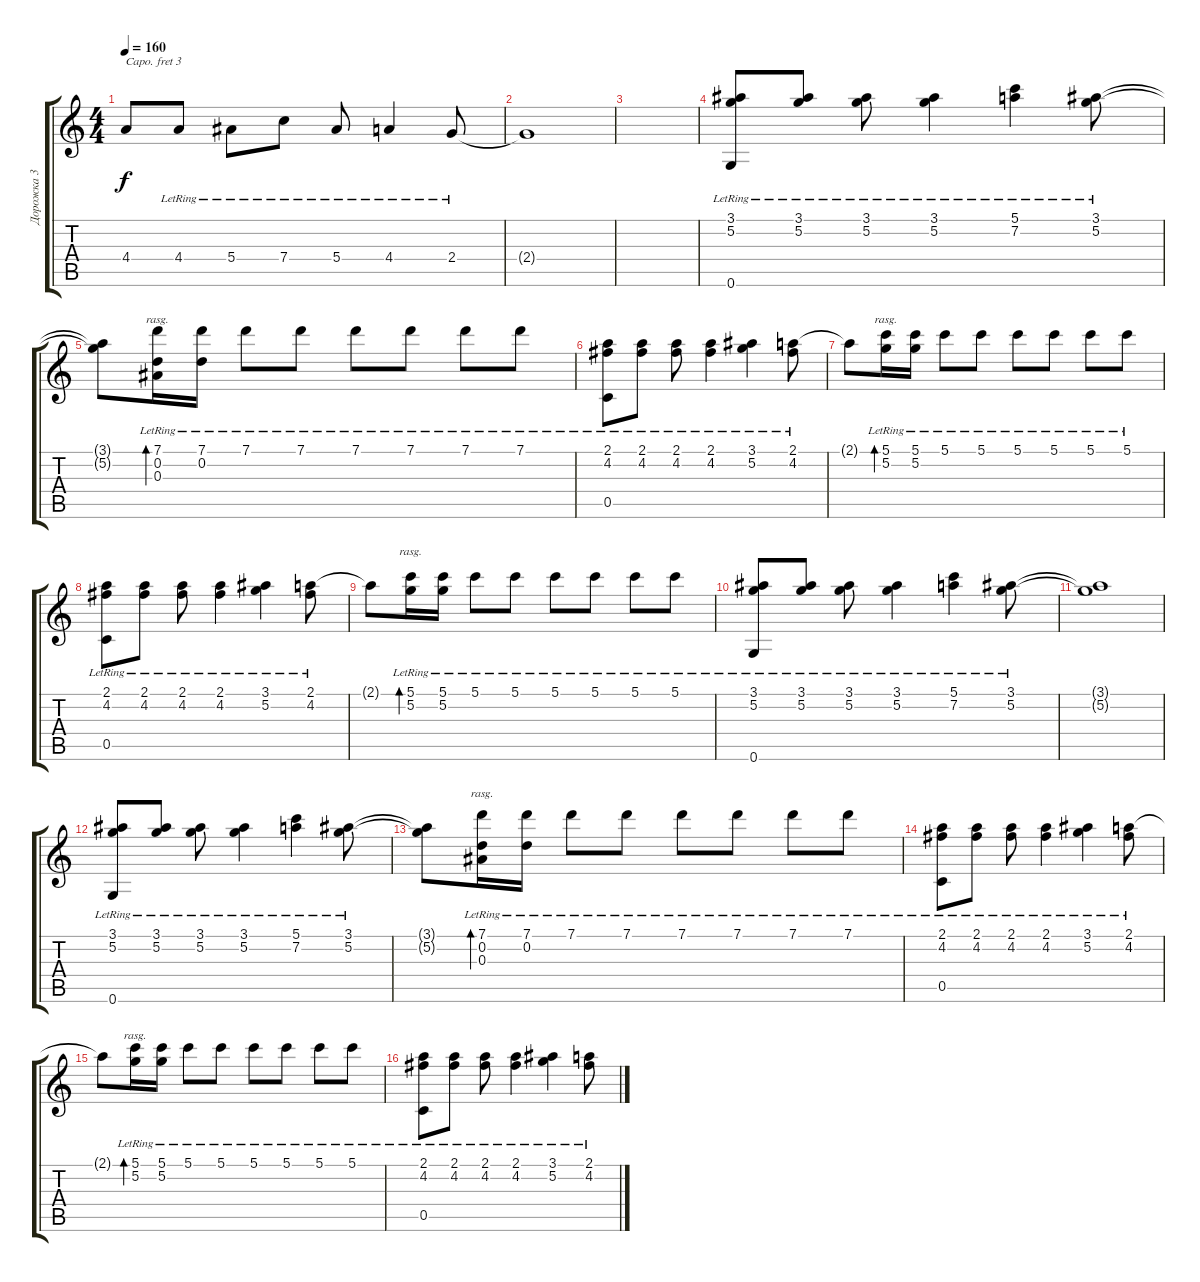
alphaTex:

\track ("Дорожка 3" "Дорожка 3") {instrument acousticguitarsteel}
\staff {score tabs}
\capo 3
\tuning (E4 B3 G3 D3 A2 E2) {hide}
\ts (4 4)
\tempo 160
\clef g2
\ks c
4.4{t}.8{dy f} 4.4{lr}.8 5.4{lr}.8 7.4{lr}.8 5.4{lr}.8 4.4{lr}.4 2.4{lr}.8 |
2.4{t}.1 |
|
(3.1{lr} 5.2{lr} 0.6{lr}).8 (3.1{lr} 5.2{lr}).8 (3.1{lr} 5.2{lr}).8 (3.1{lr} 5.2{lr}).4 (5.1{lr} 7.2{lr}).4 (3.1{lr} 5.2{lr}).8 |
(3.1{t} 5.2{t}).8 (7.1{lr} 0.2{lr} 0.3{lr}).16{bd 120 rasg ii} (7.1{lr} 0.2{lr}).16 7.1{lr}.8 7.1{lr}.8 7.1{lr}.8 7.1{lr}.8 7.1{lr}.8 7.1{lr}.8 |
(2.1{lr} 4.2 0.5).8 (2.1{lr} 4.2).8 (2.1{lr} 4.2).8 (2.1{lr} 4.2).4 (3.1{lr} 5.2).4 (2.1{lr} 4.2).8 |
2.1{t}.8 (5.1{lr} 5.2{lr}).16{bd 120 rasg ii} (5.1{lr} 5.2{lr}).16 5.1{lr}.8 5.1{lr}.8 5.1{lr}.8 5.1{lr}.8 5.1{lr}.8 5.1{lr}.8 |
(2.1{lr} 4.2 0.5).8 (2.1{lr} 4.2).8 (2.1{lr} 4.2).8 (2.1{lr} 4.2).4 (3.1{lr} 5.2).4 (2.1{lr} 4.2).8 |
2.1{t}.8 (5.1{lr} 5.2{lr}).16{bd 120 rasg ii} (5.1{lr} 5.2{lr}).16 5.1{lr}.8 5.1{lr}.8 5.1{lr}.8 5.1{lr}.8 5.1{lr}.8 5.1{lr}.8 |
(3.1{lr} 5.2{lr} 0.6{lr}).8 (3.1{lr} 5.2{lr}).8 (3.1{lr} 5.2{lr}).8 (3.1{lr} 5.2{lr}).4 (5.1{lr} 7.2{lr}).4 (3.1{lr} 5.2{lr}).8 |
(3.1{t} 5.2{t}).1 |
(3.1{lr} 5.2{lr} 0.6{lr}).8 (3.1{lr} 5.2{lr}).8 (3.1{lr} 5.2{lr}).8 (3.1{lr} 5.2{lr}).4 (5.1{lr} 7.2{lr}).4 (3.1{lr} 5.2{lr}).8 |
(3.1{t} 5.2{t}).8 (7.1{lr} 0.2{lr} 0.3{lr}).16{bd 120 rasg ii} (7.1{lr} 0.2{lr}).16 7.1{lr}.8 7.1{lr}.8 7.1{lr}.8 7.1{lr}.8 7.1{lr}.8 7.1{lr}.8 |
(2.1{lr} 4.2 0.5).8 (2.1{lr} 4.2).8 (2.1{lr} 4.2).8 (2.1{lr} 4.2).4 (3.1{lr} 5.2).4 (2.1{lr} 4.2).8 |
2.1{t}.8 (5.1{lr} 5.2{lr}).16{bd 120 rasg ii} (5.1{lr} 5.2{lr}).16 5.1{lr}.8 5.1{lr}.8 5.1{lr}.8 5.1{lr}.8 5.1{lr}.8 5.1{lr}.8 |
(2.1{lr} 4.2 0.5).8 (2.1{lr} 4.2).8 (2.1{lr} 4.2).8 (2.1{lr} 4.2).4 (3.1{lr} 5.2).4 (2.1{lr} 4.2).8
